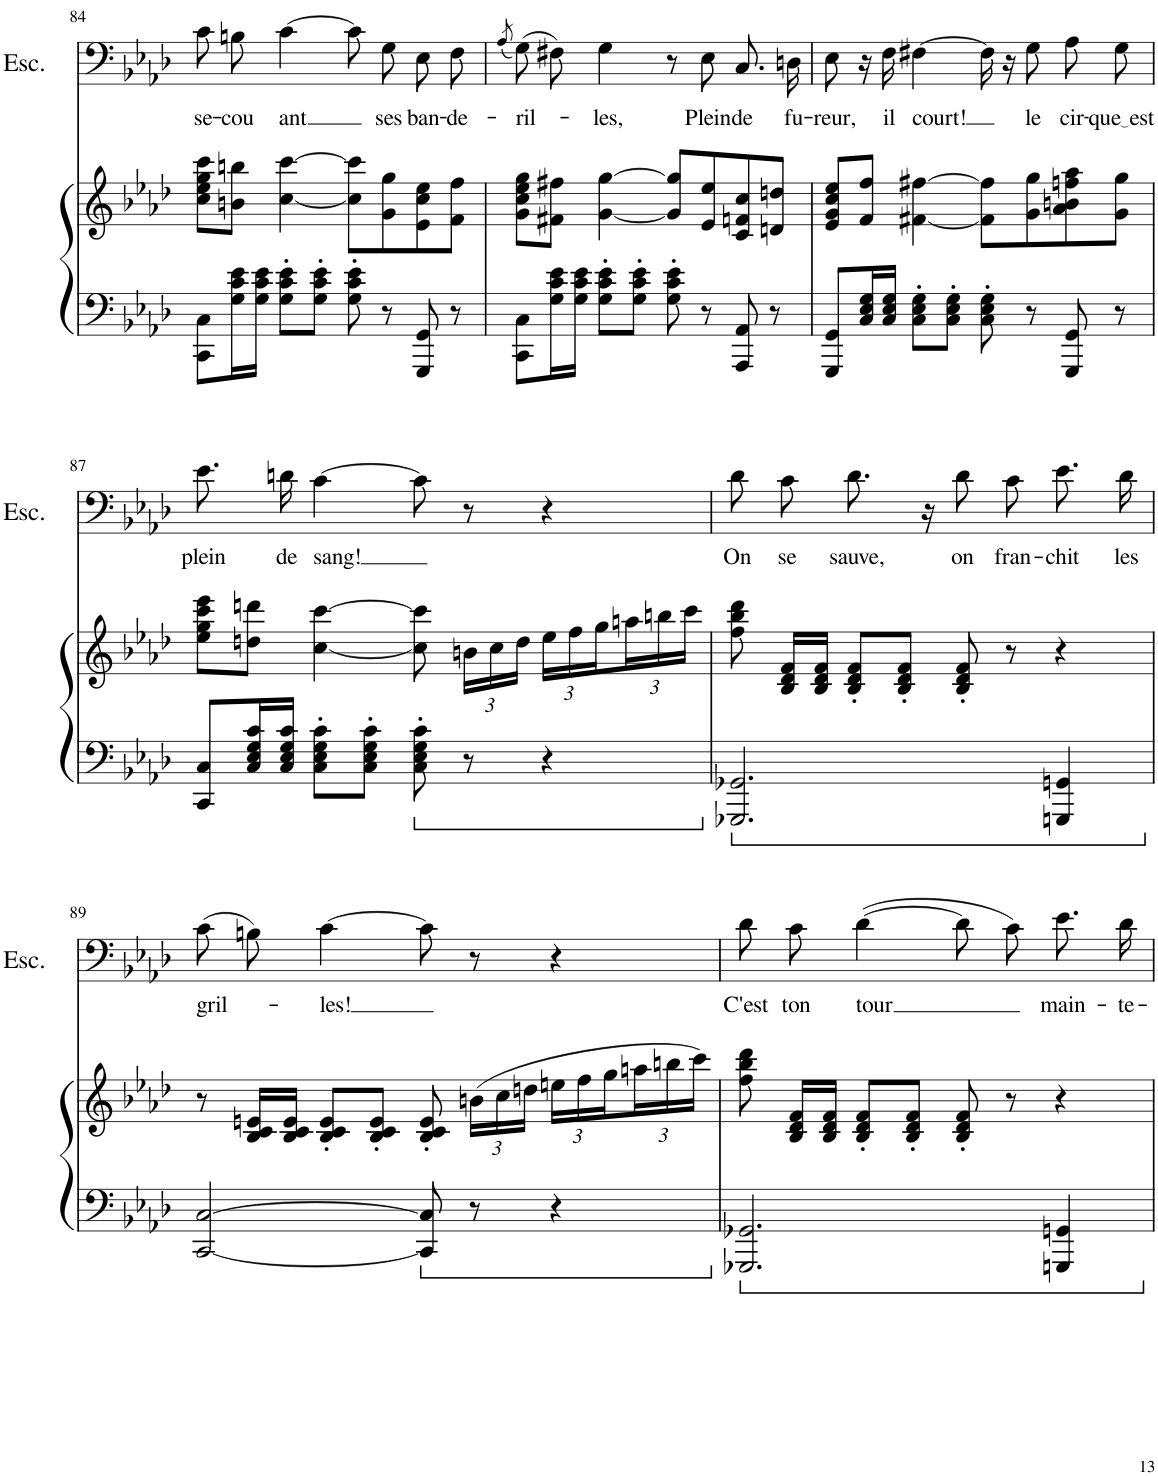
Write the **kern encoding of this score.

**kern	**kern	**kern	**text
*part2	*part2	*part1	*part1
*staff3	*staff2	*staff1	*staff1
*I"Piano	*	*I"Escamillo	*
*I'Pno	*	*I'Esc.	*
!!LO:PB:g=z
*clefF4	*clefG2	*clefF4	*
*k[b-e-a-d-]	*k[b-e-a-d-]	*k[b-e-a-d-]	*
*M4/4	*M4/4	*M4/4	*
*met(c)	*met(c)	*met(c)	*
=84	=84	=84	=84
!	!	!	!LO:LY:b
8CC\ 8C\L	8cc\ 8ee-\ 8gg\ 8ccc\L	8c\L	se-
!	!	!	!LO:LY:b
16G\ 16c\ 16e-\L	8bn\ 8bbn\J	8Bn\J	-cou
16G\ 16c\ 16e-\JJ	.	.	.
!	!	!	!LO:LY:b
8G\' 8c\' 8e-\'L	[4cc\ [4ccc\	[4c\	ant
8G\' 8c\' 8e-\'J	.	.	.
8G\' 8c\' 8e-\'	8cc\] 8ccc\]L	8c\L]	.
!	!	!	!LO:LY:b
8r	8g\ 8gg\	8G\J	ses
!	!	!	!LO:LY:b
8GGG/ 8GG/	8e-\ 8cc\ 8ee-\	8E-\L	ban-
!	!	!	!LO:LY:b
8r	8f\ 8ff\J	8F\J	-de-
=85	=85	=85	=85
.	.	(8qA-/	.
!	!	!	!LO:LY:b
8CC\ 8C\L	8g\ 8cc\ 8ee-\ 8gg\L	(8G\L)	-ril-
16G\ 16c\ 16e-\L	8f#X\ 8ff#X\J	8F#X\J)	.
16G\ 16c\ 16e-\JJ	.	.	.
!	!	!	!LO:LY:b
8G\' 8c\' 8e-\'L	[4g\ [4gg\	4G\	-les,
8G\' 8c\' 8e-\'J	.	.	.
8G\' 8c\' 8e-\'	8g/] 8gg/]L	8r	.
!	!	!	!LO:LY:b
8r	8e-/ 8ee-/	8E-\	Plein
!	!	!	!LO:LY:b
8AAA-/ 8AA-/	8c/ 8fn/ 8cc/	8.C/L	de
8r	8dn/ 8ddn/J	.	.
!	!	!	!LO:LY:b
.	.	16Dn/Jk	fu-
=86	=86	=86	=86
!	!	!	!LO:LY:b
8GGG/ 8GG/L	8e-/ 8g/ 8cc/ 8ee-/L	8E-\	-reur,
16C/ 16E-/ 16G/L	8f/ 8ff/J	16r	.
!	!	!	!LO:LY:b
16C/ 16E-/ 16G/JJ	.	16F\	il
!	!	!	!LO:LY:b
8C\' 8E-\' 8G\'L	[4f#X\ [4ff#X\	[4F#X\	court!
8C\' 8E-\' 8G\'J	.	.	.
8C\' 8E-\' 8G\'	8f#\] 8ff#\]L	16F#\]	.
.	.	16r	.
!	!	!	!LO:LY:b
8r	8g\ 8gg\	8G\	le
!	!	!	!LO:LY:b
8GGG/ 8GG/	8a-\ 8bn\ 8ffn\ 8aa-\	8A-\L	cir-
!	!	!	!LO:LY:b
8r	8g\ 8gg\J	8G\J	que est
!!LO:LB:g=z
=87	=87	=87	=87
!	!	!	!LO:LY:b
8CC/ 8C/L	8ee-\ 8gg\ 8ccc\ 8eee-\L	8.e-\L	plein
16C/ 16E-/ 16G/ 16c/L	8ddn\ 8dddn\J	.	.
!	!	!	!LO:LY:b
16C/ 16E-/ 16G/ 16c/JJ	.	16dn\Jk	de
!	!	!	!LO:LY:b
8C\' 8E-\' 8G\' 8c\'L	[4cc\ [4ccc\	[4c\	sang!
8C\' 8E-\' 8G\' 8c\'J	.	.	.
8C\' 8E-\' 8G\' 8c\'	8cc\] 8ccc\]	8c\]	.
*	*Xbrackettup	*	*
8r	24bn\LL	8r	.
.	24cc\	.	.
.	24dd\JJ	.	.
4r	24ee-\LL	4r	.
.	24ff\	.	.
.	24gg\	.	.
.	24aan\	.	.
.	24bbn\	.	.
.	24ccc\JJ	.	.
=88	=88	=88	=88
!	!	!	!LO:LY:b
2.GGG-X/ 2.GG-X/	8ff\ 8bb-\ 8ddd-\	8d-\L	On
!	!	!	!LO:LY:b
.	16B-/ 16d-/ 16f/LL	8c\J	se
.	16B-/ 16d-/ 16f/JJ	.	.
!	!	!	!LO:LY:b
.	8B-/' 8d-/' 8f/'L	8.d-\	sauve,
.	8B-/' 8d-/' 8f/'J	.	.
.	.	16r	.
!	!	!	!LO:LY:b
.	8B-/' 8d-/' 8f/'	8d-\L	on
!	!	!	!LO:LY:b
.	8r	8c\J	fran-
!	!	!	!LO:LY:b
4GGGn/ 4GGn/	4r	8.e-\L	-chit
!	!	!	!LO:LY:b
.	.	16d-\Jk	les
!!LO:LB:g=z
=89	=89	=89	=89
!	!	!	!LO:LY:b
[2CC/ [2C/	8r	(8c\L	gril-
.	16B-/ 16c/ 16en/LL	8Bn\J)	.
.	16B-/ 16c/ 16e/JJ	.	.
!	!	!	!LO:LY:b
.	8B-/' 8c/' 8e/'L	[4c\	-les!
.	8B-/' 8c/' 8e/'J	.	.
8CC/] 8C/]	8B-/' 8c/' 8e/'	8c\]	.
8r	(24bn\LL	8r	.
.	24cc\	.	.
.	24ddn\JJ	.	.
4r	24een\LL	4r	.
.	24ff\	.	.
.	24gg\	.	.
.	24aan\	.	.
.	24bbn\	.	.
.	24ccc\JJ)	.	.
=90	=90	=90	=90
!	!	!	!LO:LY:b
2.GGG-X/ 2.GG-X/	8ff\ 8bb-\ 8ddd-\	8d-\L	C'est
!	!	!	!LO:LY:b
.	16B-/ 16d-/ 16f/LL	8c\J	ton
.	16B-/ 16d-/ 16f/JJ	.	.
!	!	!	!LO:LY:b
.	8B-/' 8d-/' 8f/'L	([4d-\	tour
.	8B-/' 8d-/' 8f/'J	.	.
.	8B-/' 8d-/' 8f/'	8d-\L]	.
.	8r	8c\J)	.
!	!	!	!LO:LY:b
4GGGn/ 4GGn/	4r	8.e-\L	main-
!	!	!	!LO:LY:b
.	.	16d-\Jk	-te-
=	=	=	=
*-	*-	*-	*-
